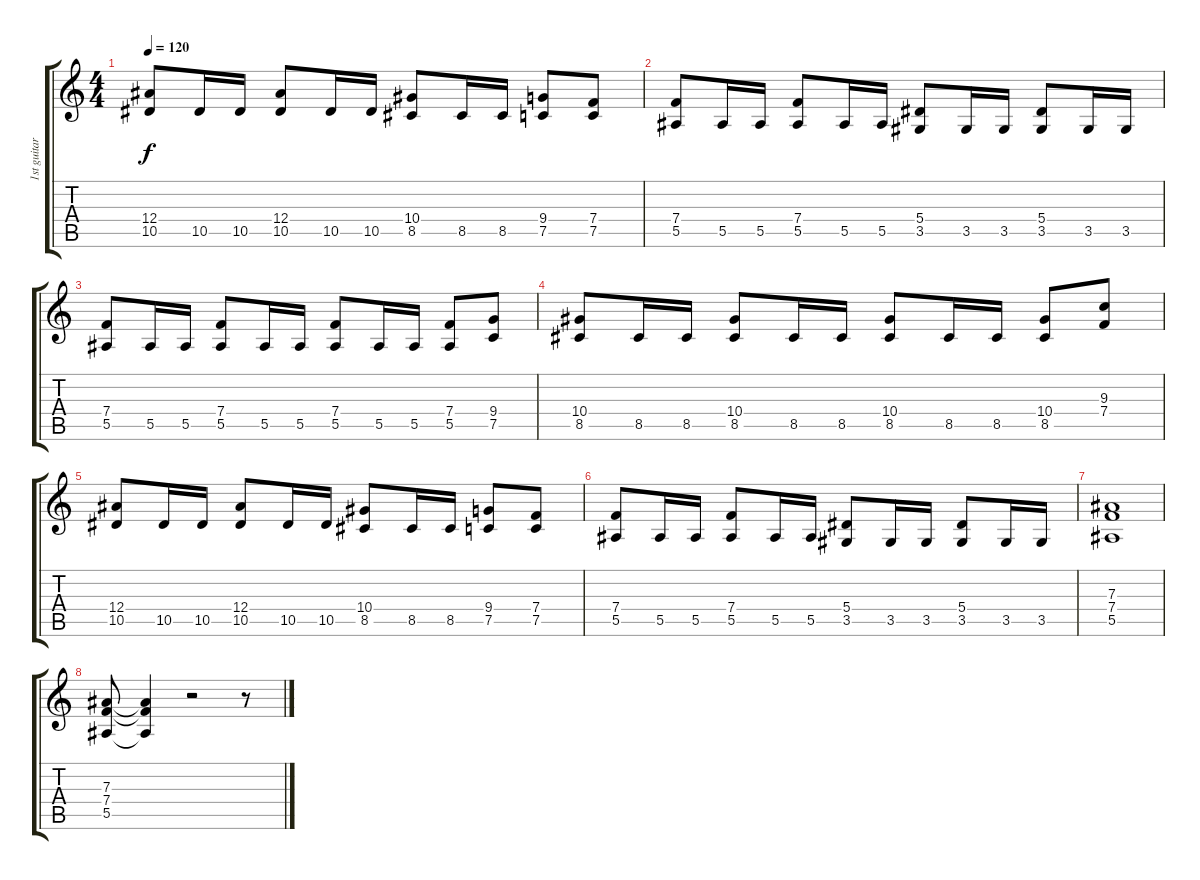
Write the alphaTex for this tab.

\track ("1st guitar" "1st guitar") {instrument distortionguitar}
\staff {score tabs}
\tuning (C4 G3 Eb3 Bb2 F2 C2) {hide}
\ts (4 4)
\tempo 120
\clef g2
\ks c
(12.4 10.5).8{dy f} 10.5.16 10.5.16 (12.4 10.5).8 10.5.16 10.5.16 (10.4 8.5).8 8.5.16 8.5.16 (9.4 7.5).8 (7.4 7.5).8 |
(7.4 5.5).8 5.5.16 5.5.16 (7.4 5.5).8 5.5.16 5.5.16 (5.4 3.5).8 3.5.16 3.5.16 (5.4 3.5).8 3.5.16 3.5.16 |
(7.4 5.5).8 5.5.16 5.5.16 (7.4 5.5).8 5.5.16 5.5.16 (7.4 5.5).8 5.5.16 5.5.16 (7.4 5.5).8 (9.4 7.5).8 |
(10.4 8.5).8 8.5.16 8.5.16 (10.4 8.5).8 8.5.16 8.5.16 (10.4 8.5).8 8.5.16 8.5.16 (10.4 8.5).8 (9.3 7.4).8 |
(12.4 10.5).8 10.5.16 10.5.16 (12.4 10.5).8 10.5.16 10.5.16 (10.4 8.5).8 8.5.16 8.5.16 (9.4 7.5).8 (7.4 7.5).8 |
(7.4 5.5).8 5.5.16 5.5.16 (7.4 5.5).8 5.5.16 5.5.16 (5.4 3.5).8 3.5.16 3.5.16 (5.4 3.5).8 3.5.16 3.5.16 |
(7.3 7.4 5.5).1 |
(7.3 7.4 5.5).8 (7.3{t} 7.4{t} 5.5{t}).4 r.2 r.8
